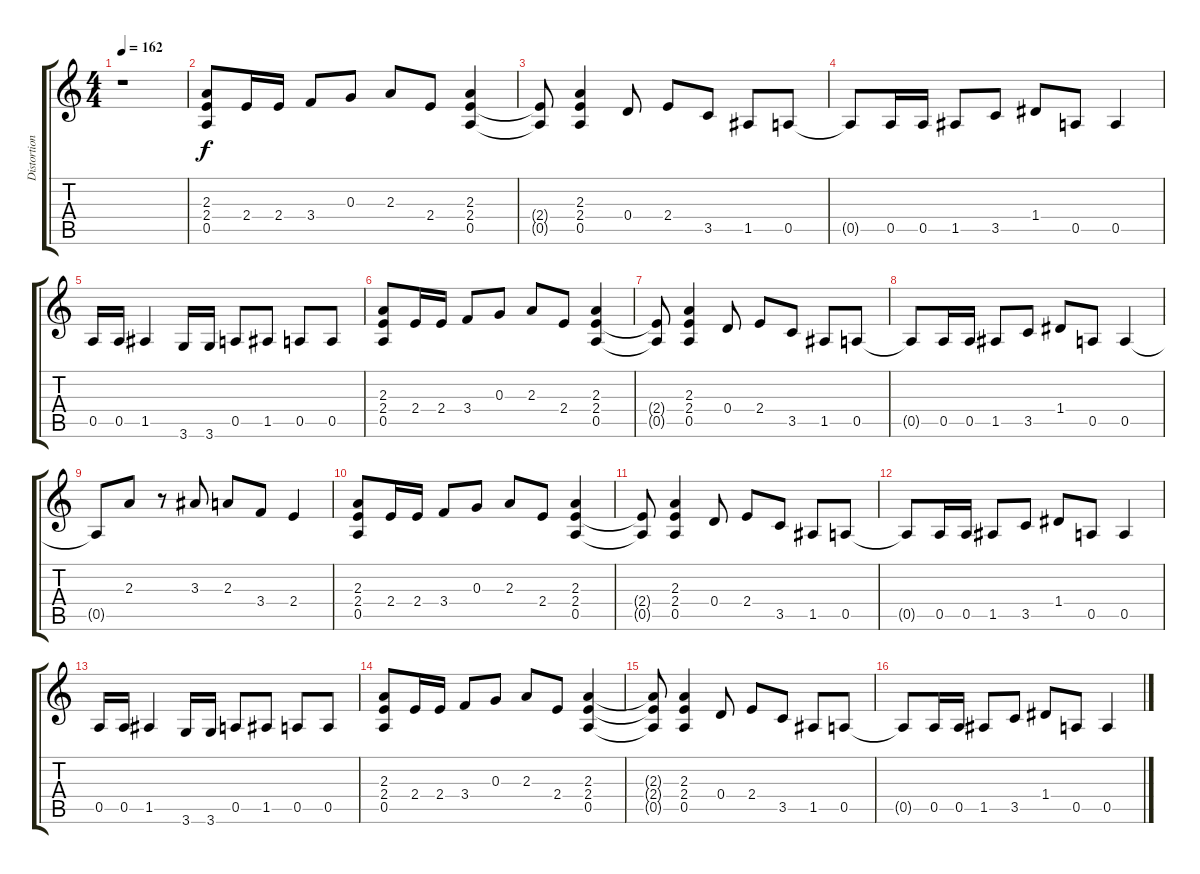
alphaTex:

\track ("Distortion Guitar" "Distortion") {instrument distortionguitar}
\staff {score tabs}
\tuning (E4 B3 G3 D3 A2 E2) {hide}
\ts (4 4)
\tempo 162
\clef g2
\ks c
r.1{dy f} |
(2.3 2.4 0.5).8 2.4.16 2.4.16 3.4.8 0.3.8 2.3.8 2.4.8 (2.3 2.4 0.5).4 |
(2.4{t} 0.5{t}).8 (2.3 2.4 0.5).4 0.4.8 2.4.8 3.5.8 1.5.8 0.5.8 |
0.5{t}.8 0.5.16 0.5.16 1.5.8 3.5.8 1.4.8 0.5.8 0.5.4 |
0.5.16 0.5.16 1.5.4 3.6.16 3.6.16 0.5.8 1.5.8 0.5.8 0.5.8 |
(2.3 2.4 0.5).8 2.4.16 2.4.16 3.4.8 0.3.8 2.3.8 2.4.8 (2.3 2.4 0.5).4 |
(2.4{t} 0.5{t}).8 (2.3 2.4 0.5).4 0.4.8 2.4.8 3.5.8 1.5.8 0.5.8 |
0.5{t}.8 0.5.16 0.5.16 1.5.8 3.5.8 1.4.8 0.5.8 0.5.4 |
0.5{t}.8 2.3.8 r.8 3.3.8 2.3.8 3.4.8 2.4.4 |
(2.3 2.4 0.5).8 2.4.16 2.4.16 3.4.8 0.3.8 2.3.8 2.4.8 (2.3 2.4 0.5).4 |
(2.4{t} 0.5{t}).8 (2.3 2.4 0.5).4 0.4.8 2.4.8 3.5.8 1.5.8 0.5.8 |
0.5{t}.8 0.5.16 0.5.16 1.5.8 3.5.8 1.4.8 0.5.8 0.5.4 |
0.5.16 0.5.16 1.5.4 3.6.16 3.6.16 0.5.8 1.5.8 0.5.8 0.5.8 |
(2.3 2.4 0.5).8 2.4.16 2.4.16 3.4.8 0.3.8 2.3.8 2.4.8 (2.3 2.4 0.5).4 |
(2.3{t} 2.4{t} 0.5{t}).8 (2.3 2.4 0.5).4 0.4.8 2.4.8 3.5.8 1.5.8 0.5.8 |
0.5{t}.8 0.5.16 0.5.16 1.5.8 3.5.8 1.4.8 0.5.8 0.5.4
